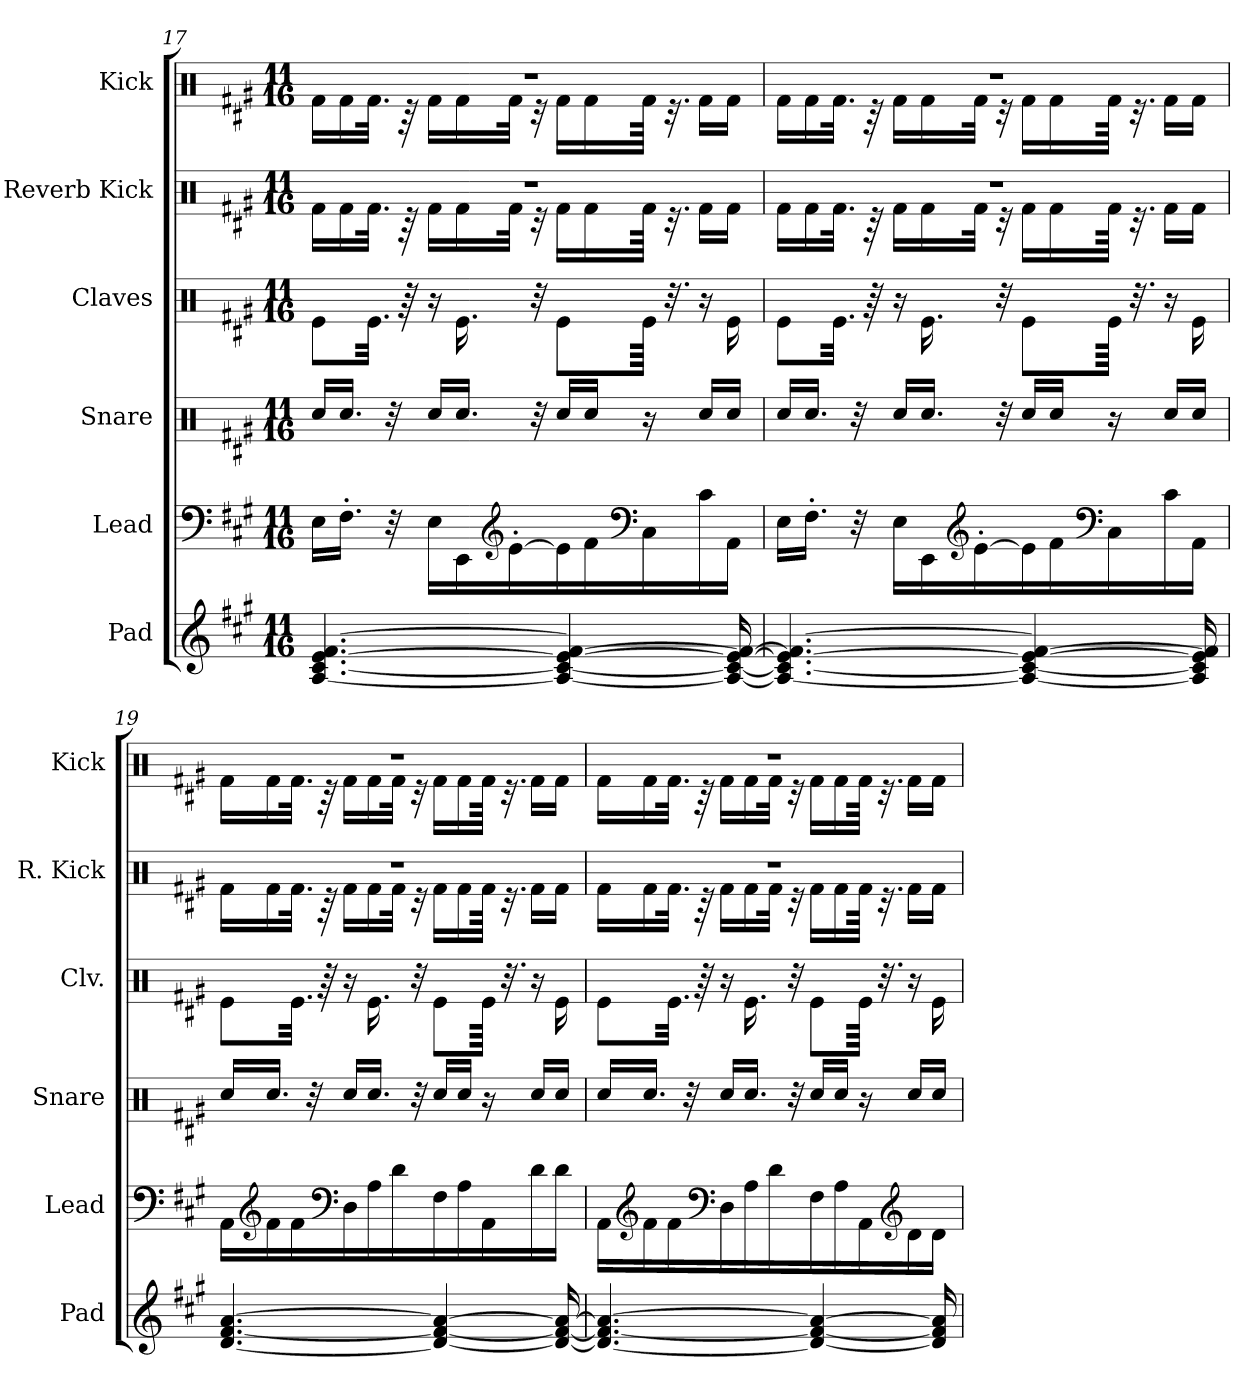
**kern	**kern	**kern	**kern	**kern	**kern
*part6	*part5	*part4	*part3	*part2	*part1
*staff6	*staff5	*staff4	*staff3	*staff2	*staff1
*I"Pad	*I"Lead	*I"Snare	*I"Claves	*I"Reverb Kick	*I"Kick
*I'Pad	*I'Lead	*I'Snare	*I'Clv.	*I'R. Kick	*I'Kick
!!LO:PB:g=z
*clefG2	*clefF4	*clefX	*clefX	*clefX	*clefX
*k[f#c#g#]	*k[f#c#g#]	*k[f#c#g#]	*k[f#c#g#]	*k[f#c#g#]	*k[f#c#g#]
*M11/16	*M11/16	*M11/16	*M11/16	*M11/16	*M11/16
=17	=17	=17	=17	=17	=17
*	*	*	*	*^	*^
[4.A/ [4.c#/ [4.e/ [4.f#/	16E\LL	16Rcc/LL	8Re\L	16%11r	16Rf\LL	16%11r	16Rf\LL
.	16.F#'\JJ	16.Rcc/JJ	.	.	16Rf\	.	16Rf\
.	.	.	32.Re\Jkk	.	32.Rf\JJk	.	32.Rf\JJk
.	32r	32r	.	.	.	.	.
.	.	.	64r	.	64r	.	64r
.	16E\LL	16Rcc/LL	16r	.	16Rf\LL	.	16Rf\LL
.	16EE\	16.Rcc/JJ	16.Re\	.	16Rf\	.	16Rf\
*	*clefG2	*	*	*	*	*	*
.	[16e'\	.	.	.	32Rf\JJk	.	32Rf\JJk
.	.	32r	32r	.	32r	.	32r
4A/_ 4c#/_ 4e/_ 4f#/_	16e\]	16Rcc/LL	8Re\L	.	16Rf\LL	.	16Rf\LL
.	16f#\	16Rcc/JJ	.	.	16Rf\	.	16Rf\
*	*clefF4	*	*	*	*	*	*
.	16C#\	16r	64Re\Jkkk	.	64Rf\JJkk	.	64Rf\JJkk
.	.	.	32.r	.	32.r	.	32.r
.	16c#\	16Rcc/LL	16r	.	16Rf\LL	.	16Rf\LL
16A/_ 16c#/_ 16e/_ 16f#/_	16AA\JJ	16Rcc/JJ	16Re\	.	16Rf\JJ	.	16Rf\JJ
=18	=18	=18	=18	=18	=18	=18	=18
4.A/_ 4.c#/_ 4.e/_ 4.f#/_	16E\LL	16Rcc/LL	8Re\L	16%11r	16Rf\LL	16%11r	16Rf\LL
.	16.F#'\JJ	16.Rcc/JJ	.	.	16Rf\	.	16Rf\
.	.	.	32.Re\Jkk	.	32.Rf\JJk	.	32.Rf\JJk
.	32r	32r	.	.	.	.	.
.	.	.	64r	.	64r	.	64r
.	16E\LL	16Rcc/LL	16r	.	16Rf\LL	.	16Rf\LL
.	16EE\	16.Rcc/JJ	16.Re\	.	16Rf\	.	16Rf\
*	*clefG2	*	*	*	*	*	*
.	[16e'\	.	.	.	32Rf\JJk	.	32Rf\JJk
.	.	32r	32r	.	32r	.	32r
4A/_ 4c#/_ 4e/_ 4f#/_	16e\]	16Rcc/LL	8Re\L	.	16Rf\LL	.	16Rf\LL
.	16f#\	16Rcc/JJ	.	.	16Rf\	.	16Rf\
*	*clefF4	*	*	*	*	*	*
.	16C#\	16r	64Re\Jkkk	.	64Rf\JJkk	.	64Rf\JJkk
.	.	.	32.r	.	32.r	.	32.r
.	16c#\	16Rcc/LL	16r	.	16Rf\LL	.	16Rf\LL
16A/] 16c#/] 16e/] 16f#/]	16AA\JJ	16Rcc/JJ	16Re\	.	16Rf\JJ	.	16Rf\JJ
!!LO:LB:g=z	!!
=19	=19	=19	=19	=19	=19	=19	=19
[4.d/ [4.f#/ [4.a/	16AA\LL	16Rcc/LL	8Re\L	16%11r	16Rf\LL	16%11r	16Rf\LL
*	*clefG2	*	*	*	*	*	*
.	16f#\	16.Rcc/JJ	.	.	16Rf\	.	16Rf\
.	16f#\	.	32.Re\Jkk	.	32.Rf\JJk	.	32.Rf\JJk
.	.	32r	.	.	.	.	.
.	.	.	64r	.	64r	.	64r
*	*clefF4	*	*	*	*	*	*
.	16D\	16Rcc/LL	16r	.	16Rf\LL	.	16Rf\LL
.	16A\	16.Rcc/JJ	16.Re\	.	16Rf\	.	16Rf\
.	16d\	.	.	.	32Rf\JJk	.	32Rf\JJk
.	.	32r	32r	.	32r	.	32r
4d/_ 4f#/_ 4a/_	16F#\	16Rcc/LL	8Re\L	.	16Rf\LL	.	16Rf\LL
.	16A\	16Rcc/JJ	.	.	16Rf\	.	16Rf\
.	16AA\	16r	64Re\Jkkk	.	64Rf\JJkk	.	64Rf\JJkk
.	.	.	32.r	.	32.r	.	32.r
.	16d\	16Rcc/LL	16r	.	16Rf\LL	.	16Rf\LL
16d/_ 16f#/_ 16a/_	16d\JJ	16Rcc/JJ	16Re\	.	16Rf\JJ	.	16Rf\JJ
=20	=20	=20	=20	=20	=20	=20	=20
4.d/_ 4.f#/_ 4.a/_	16AA\LL	16Rcc/LL	8Re\L	16%11r	16Rf\LL	16%11r	16Rf\LL
*	*clefG2	*	*	*	*	*	*
.	16f#\	16.Rcc/JJ	.	.	16Rf\	.	16Rf\
.	16f#\	.	32.Re\Jkk	.	32.Rf\JJk	.	32.Rf\JJk
.	.	32r	.	.	.	.	.
.	.	.	64r	.	64r	.	64r
*	*clefF4	*	*	*	*	*	*
.	16D\	16Rcc/LL	16r	.	16Rf\LL	.	16Rf\LL
.	16A\	16.Rcc/JJ	16.Re\	.	16Rf\	.	16Rf\
.	16d\	.	.	.	32Rf\JJk	.	32Rf\JJk
.	.	32r	32r	.	32r	.	32r
4d/_ 4f#/_ 4a/_	16F#\	16Rcc/LL	8Re\L	.	16Rf\LL	.	16Rf\LL
.	16A\	16Rcc/JJ	.	.	16Rf\	.	16Rf\
.	16AA\	16r	64Re\Jkkk	.	64Rf\JJkk	.	64Rf\JJkk
.	.	.	32.r	.	32.r	.	32.r
*	*clefG2	*	*	*	*	*	*
.	16d\	16Rcc/LL	16r	.	16Rf\LL	.	16Rf\LL
16d/] 16f#/] 16a/]	16d\JJ	16Rcc/JJ	16Re\	.	16Rf\JJ	.	16Rf\JJ
*	*	*	*	*v	*v	*	*
*	*	*	*	*	*v	*v
=	=	=	=	=	=
*-	*-	*-	*-	*-	*-
